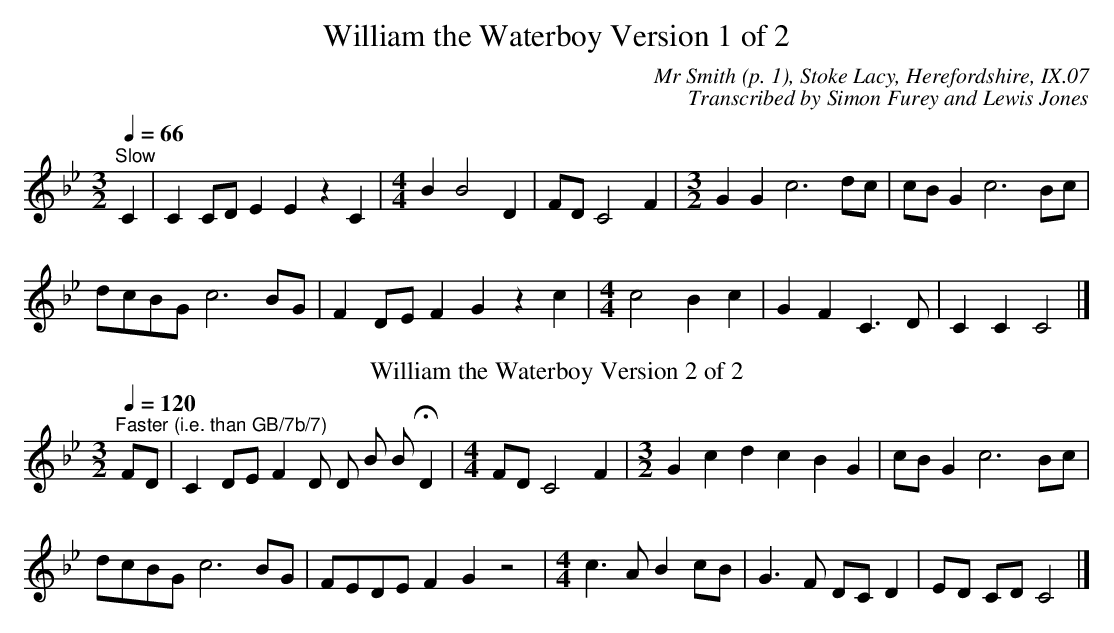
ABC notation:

X:1
T:William the Waterboy Version 1 of 2
C:Mr Smith (p. 1), Stoke Lacy, Herefordshire, IX.07
C:Transcribed by Simon Furey and Lewis Jones
L:1/4
Q:1/4=66
M:3/2
K:Cdor
"^Slow" C | C C/D/ E E z C |[M:4/4] B B2 D | F/D/ C2 F |[M:3/2] G G c3 d/c/ | c/B/ G c3 B/c/ |$ d/c/B/G/ c3 B/G/ | F D/E/ F G z c |[M:4/4] c2 B c | G F C3/2 D/ | C C C2 |]
T:William the Waterboy Version 2 of 2
C:Mrs Whiting (p.1), Newport, Mon., IV. 08
L:1/8
Q:1/4=120
M:3/2
K:Cdor
"^Faster (i.e. than GB/7b/7)" FD | C2 DE F2 D D B B !fermata!D2 |[M:4/4] FD C4 F2 |
[M:3/2] G2 c2 d2 c2 B2 G2 | cB G2 c6 Bc |$ dcBG c6 BG | FEDE F2 G2 z4 |[M:4/4] c3 A B2 cB | G3 F DC D2 | ED CD C4 |]
